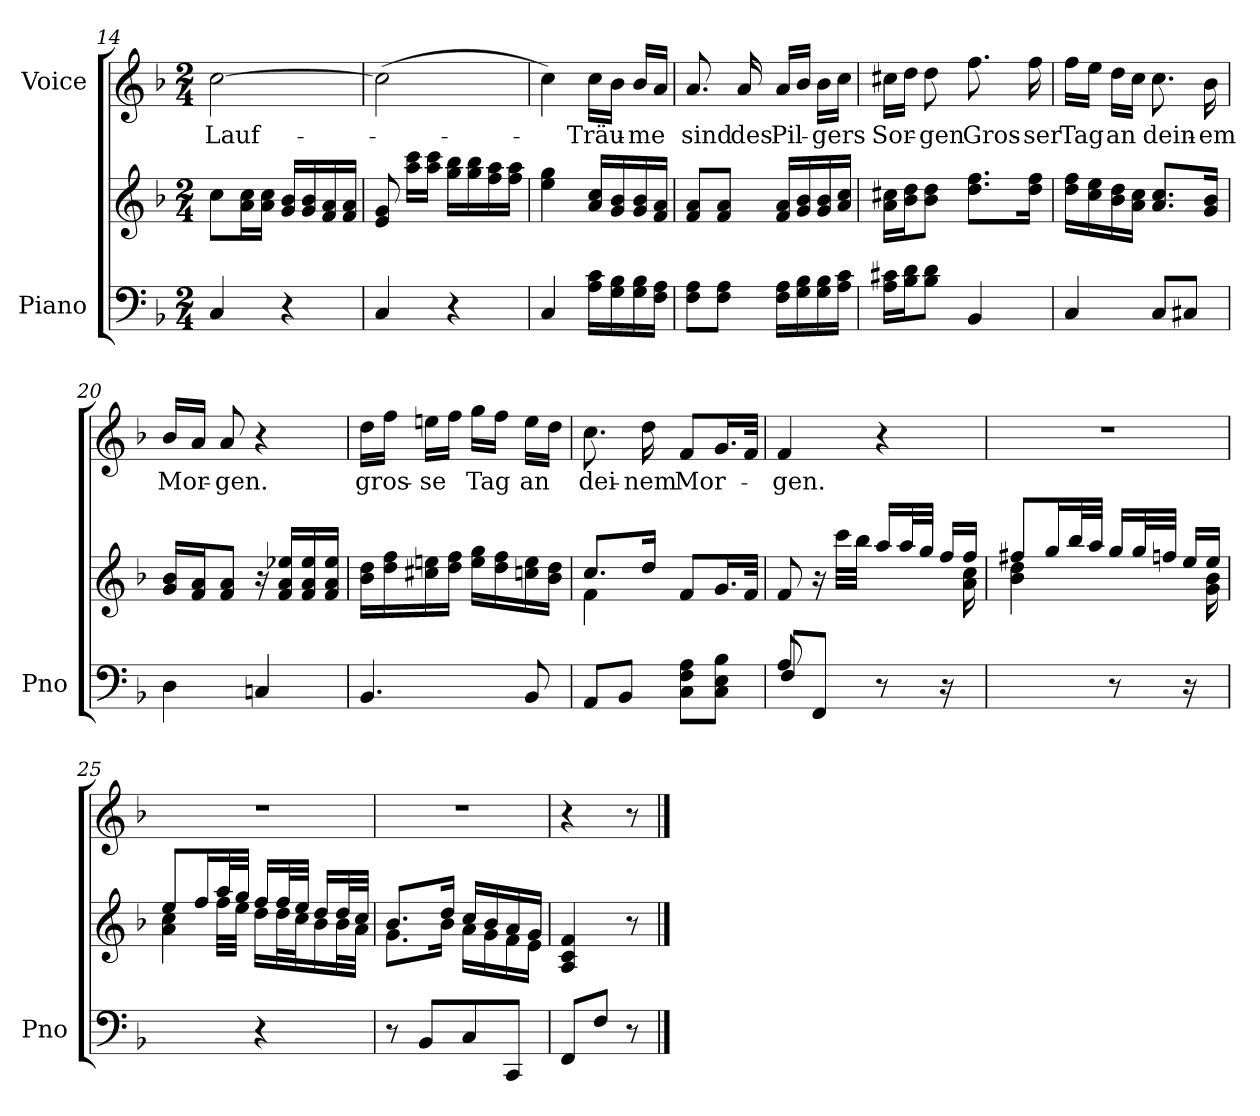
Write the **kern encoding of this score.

**kern	**kern	**kern	**text
*part2	*part2	*part1	*part1
*staff3	*staff2	*staff1	*staff1
*I"Piano	*	*I"Voice	*
*I'Pno	*	*	*
*clefF4	*clefG2	*clefG2	*
*k[b-]	*k[b-]	*k[b-]	*
*M2/4	*M2/4	*M2/4	*
=14	=14	=14	=14
4C/	8cc\L	[2cc\	Lauf-
.	16a\ 16cc\L	.	.
.	16a\ 16cc\JJ	.	.
4r	16g/ 16b-/LL	.	.
.	16g/ 16b-/	.	.
.	16f/ 16a/	.	.
.	16f/ 16a/JJ	.	.
=15	=15	=15	=15
4C/	8e/ 8g/	(2cc\]	.
.	16aa\ 16ccc\LL	.	.
.	16aa\ 16ccc\JJ	.	.
4r	16gg\ 16bb-\LL	.	.
.	16gg\ 16bb-\	.	.
.	16ff\ 16aa\	.	.
.	16ff\ 16aa\JJ	.	.
=16	=16	=16	=16
4C/	4ee\ 4gg\	4cc\)	.
16A\ 16c\LL	16a/ 16cc/LL	16cc\LL	-Träu-
16G\ 16B-\	16g/ 16b-/	16b-\JJ	.
16G\ 16B-\	16g/ 16b-/	16b-/LL	-me
16F\ 16A\JJ	16f/ 16a/JJ	16a/JJ	.
=17	=17	=17	=17
8F\ 8A\L	8f/ 8a/L	8.a/	sind
8F\ 8A\J	8f/ 8a/J	.	.
.	.	16a/	des
16F\ 16A\LL	16f/ 16a/LL	16a/LL	Pil-
16G\ 16B-\	16g/ 16b-/	16b-/JJ	.
16G\ 16B-\	16g/ 16b-/	16b-\LL	-gers
16A\ 16c\JJ	16a/ 16cc/JJ	16cc\JJ	.
=18	=18	=18	=18
16A\ 16c#X\LL	16a\ 16cc#X\LL	16cc#X\LL	Sor-
16B-\ 16d\J	16b-\ 16dd\J	16dd\JJ	.
8B-\ 8d\J	8b-\ 8dd\J	8dd\	-gen
4BB-/	8.dd\ 8.ff\L	8.ff\	Gros-
.	16dd\ 16ff\Jk	16ff\	-ser
=19	=19	=19	=19
4C/	16dd\ 16ff\LL	16ff\LL	Tag
.	16cc\ 16ee\	16ee\JJ	.
.	16b-\ 16dd\	16dd\LL	an
.	16a\ 16cc\JJ	16cc\JJ	.
8C/L	8.a/ 8.cc/L	8.cc\	dein-
8C#X/J	.	.	.
.	16g/ 16b-/Jk	16b-\	-em
=20	=20	=20	=20
4D\	16g/ 16b-/LL	16b-/LL	Mor-
.	16f/ 16a/J	16a/JJ	.
.	8f/ 8a/J	8a/	-gen.
4Cn/	16r	4r	.
.	16f/ 16a/ 16ee-X/LL	.	.
.	16f/ 16a/ 16ee-/	.	.
.	16f/ 16a/ 16ee-/JJ	.	.
=21	=21	=21	=21
4.BB-/	16b-\ 16dd\LL	16dd\LL	gros-
.	16dd\ 16ff\	16ff\JJ	.
.	16cc#X\ 16een\	16een\LL	-se
.	16dd\ 16ff\JJ	16ff\JJ	.
.	16ee\ 16gg\LL	16gg\LL	Tag
.	16dd\ 16ff\	16ff\JJ	.
8BB-/	16ccn\ 16ee\	16ee\LL	an
.	16b-\ 16dd\JJ	16dd\JJ	.
=22	=22	=22	=22
*	*^	*	*
8AA/L	8.cc/L	4f\	8.cc\	dei-
8BB-/J	.	.	.	.
.	16dd/Jk	.	16dd\	-nem
8C\ 8F\ 8A\L	8f/L	4ryy	8f/L	Mor-
8C\ 8E\ 8B-\J	16.g/L	.	16.g/L	.
.	32f/JJk	.	32f/JJk	.
=23	=23	=23	=23	=23
*^	*	*	*	*
8A/	8F\L	8f/	4..ryy	4f/	-gen.
8ryy	8FF/J	16r	.	.	.
.	.	32ccc\LLL	.	.	.
.	.	32bb-\JJJ	.	.	.
8r	8ryy	16aa/LL	.	4r	.
.	.	32aa/L	.	.	.
.	.	32gg/JJJ	.	.	.
16r	16ryy	16ff/LL	.	.	.
16ryy	16ryy	16ff/JJ	16a\ 16cc\	.	.
*v	*v	*	*	*	*
=24	=24	=24	=24	=24
4ryy	8ff#X/L	4b-\ 4dd\	2r	.
.	16gg/L	.	.	.
.	32bb-/L	.	.	.
.	32aa/JJJ	.	.	.
8r	16gg/LL	8.ryy	.	.
.	32gg/L	.	.	.
.	32ffn/JJJ	.	.	.
16r	16ee/LL	.	.	.
16ryy	16ee/JJ	16g\ 16b-\	.	.
=25	=25	=25	=25	=25
*	*	*^	*	*
8.ryy	8ee/L	4a\ 4cc\	8.ryy	2r	.
.	16ff/L	.	.	.	.
16ryy	32aa/L	.	32ff\LLL	.	.
.	32gg/JJJ	.	32ee\JJJ	.	.
4r	16ff/LL	16dd\LL	4ryy	.	.
.	32ff/L	32dd\L	.	.	.
.	32ee/JJJ	32cc\J	.	.	.
.	16dd/LL	16b-\	.	.	.
.	32dd/L	32b-\L	.	.	.
.	32cc/JJJ	32a\JJJ	.	.	.
*	*	*v	*v	*	*
=26	=26	=26	=26	=26
8r	8.b-/L	8.g\L	2r	.
8BB-/L	.	.	.	.
.	16dd/Jk	16b-\Jk	.	.
8C/	16cc/LL	16a\LL	.	.
.	16b-/	16g\	.	.
8CC/J	16a/	16f\	.	.
.	16g/JJ	16e\JJ	.	.
*	*v	*v	*	*
=27	=27	=27	=27
8FF/L	4A/ 4c/ 4f/	4r	.
8F\J	.	.	.
8r	8r	8r	.
==	==	==	==
*-	*-	*-	*-
